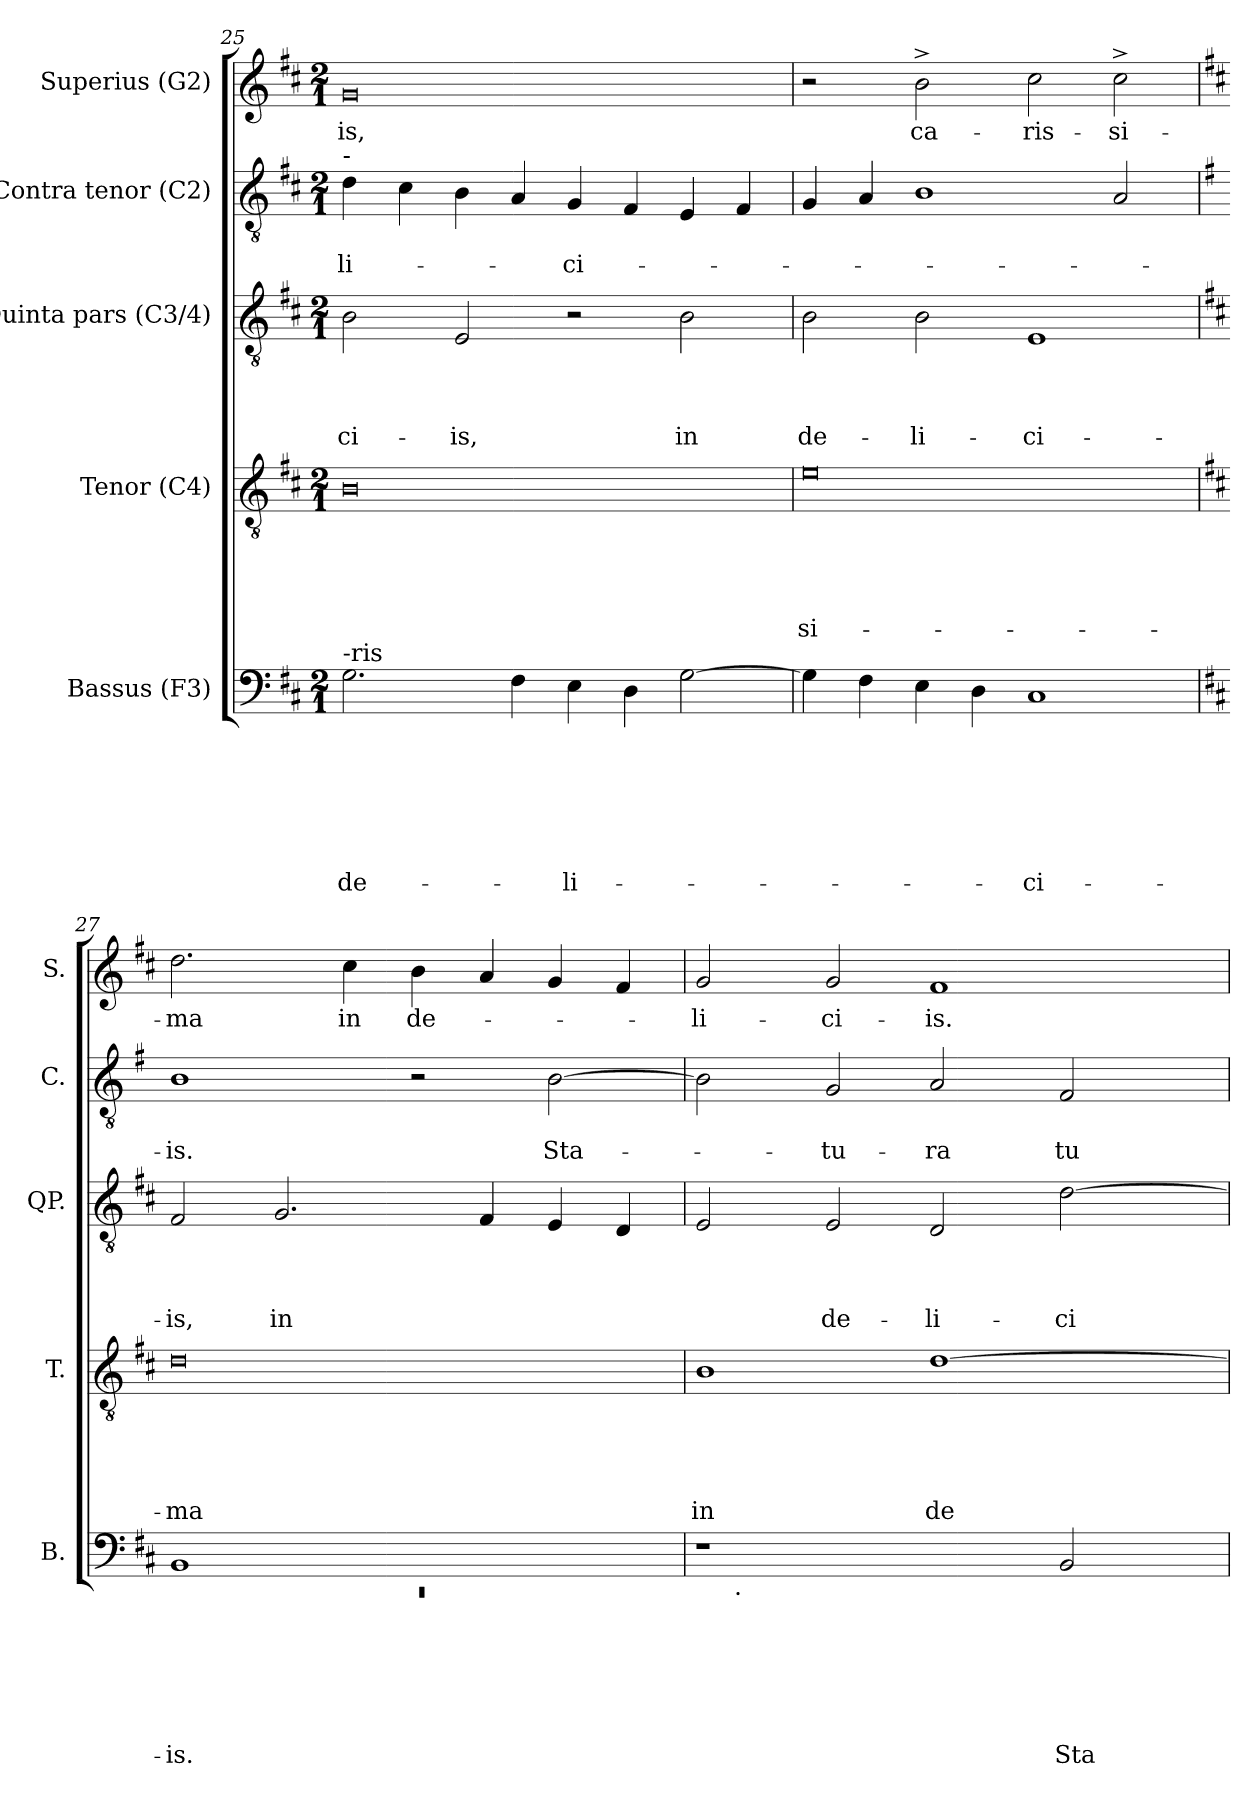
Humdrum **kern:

**kern	**text	**text	**text	**text	**text	**text	**text	**kern	**text	**text	**text	**text	**text	**kern	**text	**text	**text	**text	**kern	**text	**text	**kern	**text
*part5	*part5	*part5	*part5	*part5	*part5	*part5	*part5	*part4	*part4	*part4	*part4	*part4	*part4	*part3	*part3	*part3	*part3	*part3	*part2	*part2	*part2	*part1	*part1
*staff5	*staff5	*staff5	*staff5	*staff5	*staff5	*staff5	*staff5	*staff4	*staff4	*staff4	*staff4	*staff4	*staff4	*staff3	*staff3	*staff3	*staff3	*staff3	*staff2	*staff2	*staff2	*staff1	*staff1
*I"Bassus (F3)	*	*	*	*	*	*	*	*I"Tenor (C4)	*	*	*	*	*	*I"Quinta pars (C3/4)	*	*	*	*	*I"Contra tenor (C2)	*	*	*I"Superius (G2)	*
*I'B.	*	*	*	*	*	*	*	*I'T.	*	*	*	*	*	*I'QP.	*	*	*	*	*I'C.	*	*	*I'S.	*
!!LO:PB:g=z
*clefF4	*	*	*	*	*	*	*	*clefGv2	*	*	*	*	*	*clefGv2	*	*	*	*	*clefGv2	*	*	*clefG2	*
*k[f#c#]	*	*	*	*	*	*	*	*k[f#c#]	*	*	*	*	*	*k[f#c#]	*	*	*	*	*k[f#c#]	*	*	*k[f#c#]	*
*D:	*	*	*	*	*	*	*	*D:	*	*	*	*	*	*D:	*	*	*	*	*D:	*	*	*D:	*
*M2/1	*	*	*	*	*	*	*	*M2/1	*	*	*	*	*	*M2/1	*	*	*	*	*M2/1	*	*	*M2/1	*
=25	=25	=25	=25	=25	=25	=25	=25	=25	=25	=25	=25	=25	=25	=25	=25	=25	=25	=25	=25	=25	=25	=25	=25
!	!	!	!	!	!	!	!	!	!	!	!	!	!	!	!	!	!	!	!LO:TX:a:t=-	!	!	!	!
!LO:TX:a:t=-ris	!	!	!	!	!	!	!	!	!	!	!	!	!	!	!	!	!	!	!	!	!	!	!
!	!	!	!	!	!	!	!LO:LY:b	!	!	!	!	!	!	!	!	!	!	!LO:LY:b	!	!	!LO:LY:b	!	!LO:LY:b
2.G\	.	.	.	.	.	.	de-	0B	.	.	.	.	.	2B\	.	.	.	-ci-	4d\	.	-li-	0g	-is,
.	.	.	.	.	.	.	.	.	.	.	.	.	.	.	.	.	.	.	4c#\	.	.	.	.
!	!	!	!	!	!	!	!	!	!	!	!	!	!	!	!	!	!	!LO:LY:b	!	!	!	!	!
.	.	.	.	.	.	.	.	.	.	.	.	.	.	2E/	.	.	.	-is,	4B\	.	.	.	.
4F#\	.	.	.	.	.	.	.	.	.	.	.	.	.	.	.	.	.	.	4A/	.	.	.	.
!	!	!	!	!	!	!	!LO:LY:b	!	!	!	!	!	!	!	!	!	!	!	!	!	!LO:LY:b	!	!
4E\	.	.	.	.	.	.	-li-	.	.	.	.	.	.	2r	.	.	.	.	4G/	.	-ci-	.	.
4D\	.	.	.	.	.	.	.	.	.	.	.	.	.	.	.	.	.	.	4F#/	.	.	.	.
!	!	!	!	!	!	!	!	!	!	!	!	!	!	!	!	!	!	!LO:LY:b	!	!	!	!	!
[>2G\	.	.	.	.	.	.	.	.	.	.	.	.	.	2B\	.	.	.	in	4E/	.	.	.	.
.	.	.	.	.	.	.	.	.	.	.	.	.	.	.	.	.	.	.	4F#/	.	.	.	.
=26	=26	=26	=26	=26	=26	=26	=26	=26	=26	=26	=26	=26	=26	=26	=26	=26	=26	=26	=26	=26	=26	=26	=26
!	!	!	!	!	!	!	!	!	!	!	!	!	!LO:LY:b:rj	!	!	!	!	!LO:LY:b	!	!	!	!	!
4G\]	.	.	.	.	.	.	.	0e	.	.	.	.	-si-	2B\	.	.	.	de-	4G/	.	.	2r	.
4F#\	.	.	.	.	.	.	.	.	.	.	.	.	.	.	.	.	.	.	4A/	.	.	.	.
!	!	!	!	!	!	!	!	!	!	!	!	!	!	!	!	!	!	!LO:LY:b	!	!	!	!	!LO:LY:b
4E\	.	.	.	.	.	.	.	.	.	.	.	.	.	2B\	.	.	.	-li-	1B	.	.	2b^>\	ca-
4D\	.	.	.	.	.	.	.	.	.	.	.	.	.	.	.	.	.	.	.	.	.	.	.
!	!	!	!	!	!	!	!LO:LY:b	!	!	!	!	!	!	!	!	!	!	!LO:LY:b	!	!	!	!	!LO:LY:b
1C#	.	.	.	.	.	.	-ci-	.	.	.	.	.	.	1E	.	.	.	-ci-	.	.	.	2cc#\	-ris-
!	!	!	!	!	!	!	!	!	!	!	!	!	!	!	!	!	!	!	!	!	!	!	!LO:LY:b
.	.	.	.	.	.	.	.	.	.	.	.	.	.	.	.	.	.	.	2A/	.	.	2cc#^>\	-si-
=27	=27	=27	=27	=27	=27	=27	=27	=27	=27	=27	=27	=27	=27	=27	=27	=27	=27	=27	=27	=27	=27	=27	=27
*	*	*	*	*	*	*	*	*	*	*	*	*	*	*	*	*	*	*	*k[f#]	*	*	*	*
*	*	*	*	*	*	*	*	*	*	*	*	*	*	*	*	*	*	*	*G:	*	*	*	*
*^	*	*	*	*	*	*	*	*	*	*	*	*	*	*	*	*	*	*	*	*	*	*	*
!	!LO:N:vis=1	!	!	!	!	!	!	!LO:LY:b	!	!	!	!	!	!LO:LY:b:rj	!	!	!	!	!LO:LY:b	!	!	!LO:LY:b	!	!LO:LY:b
1BB	0rEE	.	.	.	.	.	.	-is.	0d	.	.	.	.	-ma	2F#/	.	.	.	-is,	1B	.	-is.	2.dd\	-ma
!	!	!	!	!	!	!	!	!	!	!	!	!	!	!	!	!	!	!	!LO:LY:b	!	!	!	!	!
.	.	.	.	.	.	.	.	.	.	.	.	.	.	.	2.G/	.	.	.	in	.	.	.	.	.
!	!	!	!	!	!	!	!	!	!	!	!	!	!	!	!	!	!	!	!	!	!	!	!	!LO:LY:b
.	.	.	.	.	.	.	.	.	.	.	.	.	.	.	.	.	.	.	.	.	.	.	4cc#\	in
!	!	!	!	!	!	!	!	!	!	!	!	!	!	!	!	!	!	!	!	!	!	!	!	!LO:LY:b
1ryy	.	.	.	.	.	.	.	.	.	.	.	.	.	.	.	.	.	.	.	2r	.	.	4b\	de-
.	.	.	.	.	.	.	.	.	.	.	.	.	.	.	4F#/	.	.	.	.	.	.	.	4a/	.
!	!	!	!	!	!	!	!	!	!	!	!	!	!	!	!	!	!	!	!	!	!	!LO:LY:b	!	!
.	.	.	.	.	.	.	.	.	.	.	.	.	.	.	4E/	.	.	.	.	[>2B\	.	Sta-	4g/	.
.	.	.	.	.	.	.	.	.	.	.	.	.	.	.	4D/	.	.	.	.	.	.	.	4f#/	.
=28	=28	=28	=28	=28	=28	=28	=28	=28	=28	=28	=28	=28	=28	=28	=28	=28	=28	=28	=28	=28	=28	=28	=28	=28
!	!	!	!	!	!	!	!	!	!	!	!	!	!	!LO:LY:b	!	!	!	!	!	!	!	!	!	!LO:LY:b
1r	16.ryy	.	.	.	.	.	.	.	1B	.	.	.	.	in	2E/	.	.	.	.	2B\]	.	.	2g/	-li-
!	!LO:TX:b:t=.	!	!	!	!	!	!	!	!	!	!	!	!	!	!	!	!	!	!	!	!	!	!	!
.	1ryy	.	.	.	.	.	.	.	.	.	.	.	.	.	.	.	.	.	.	.	.	.	.	.
!	!	!	!	!	!	!	!	!	!	!	!	!	!	!	!	!	!	!	!LO:LY:b	!	!	!LO:LY:b	!	!LO:LY:b
.	.	.	.	.	.	.	.	.	.	.	.	.	.	.	2E/	.	.	.	de-	2G/	.	-tu-	2g/	-ci-
!	!	!	!	!	!	!	!	!	!	!	!	!	!	!LO:LY:b	!	!	!	!	!LO:LY:b	!	!	!LO:LY:b	!	!LO:LY:b
2ryy	.	.	.	.	.	.	.	.	[<1d	.	.	.	.	de-	2D/	.	.	.	-li-	2A/	.	-ra	1f#	-is.
.	2ryy	.	.	.	.	.	.	.	.	.	.	.	.	.	.	.	.	.	.	.	.	.	.	.
!	!	!	!	!	!	!	!	!LO:LY:b	!	!	!	!	!	!	!	!	!	!	!LO:LY:b	!	!	!LO:LY:b	!	!
2BB/	.	.	.	.	.	.	.	Sta-	.	.	.	.	.	.	[<2d\	.	.	.	-ci-	2F#/	.	tu-	.	.
.	4ryy	.	.	.	.	.	.	.	.	.	.	.	.	.	.	.	.	.	.	.	.	.	.	.
.	8ryy	.	.	.	.	.	.	.	.	.	.	.	.	.	.	.	.	.	.	.	.	.	.	.
.	32ryy	.	.	.	.	.	.	.	.	.	.	.	.	.	.	.	.	.	.	.	.	.	.	.
*v	*v	*	*	*	*	*	*	*	*	*	*	*	*	*	*	*	*	*	*	*	*	*	*	*
=	=	=	=	=	=	=	=	=	=	=	=	=	=	=	=	=	=	=	=	=	=	=	=
*-	*-	*-	*-	*-	*-	*-	*-	*-	*-	*-	*-	*-	*-	*-	*-	*-	*-	*-	*-	*-	*-	*-	*-
